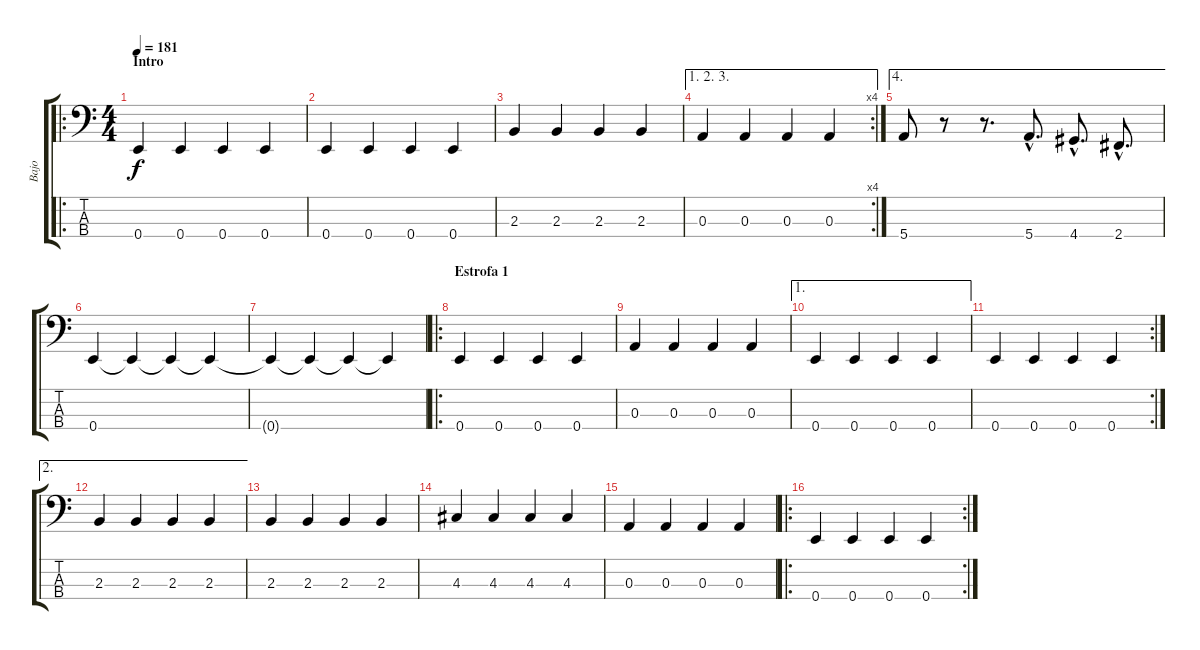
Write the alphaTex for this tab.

\track ("Bajo" "Bajo") {instrument electricbasspick}
\staff {score tabs}
\tuning (G2 D2 A1 E1) {hide}
\ro
\ts (4 4)
\section ("" "Intro")
\tempo 181
\clef f4
\ks c
0.4.4{dy f instrument electricbasspick} 0.4.4 0.4.4 0.4.4 |
0.4.4 0.4.4 0.4.4 0.4.4 |
2.3.4 2.3.4 2.3.4 2.3.4 |
\ae (1 2 3)
\rc 4
0.3.4 0.3.4 0.3.4 0.3.4 |
\ae 4
5.4.8 r.8 r.8{d} 5.4{hac}.8{d} 4.4{hac}.8{d} 2.4{hac}.8{d} |
0.4.4 0.4{t}.4 0.4{t}.4 0.4{t}.4 |
0.4{t}.4 0.4{t}.4 0.4{t}.4 0.4{t}.4 |
\ro
\section ("" "Estrofa 1")
0.4.4 0.4.4 0.4.4 0.4.4 |
0.3.4 0.3.4 0.3.4 0.3.4 |
\ae 1
0.4.4 0.4.4 0.4.4 0.4.4 |
\rc 2
0.4.4 0.4.4 0.4.4 0.4.4 |
\ae 2
2.3.4 2.3.4 2.3.4 2.3.4 |
2.3.4 2.3.4 2.3.4 2.3.4 |
4.3.4 4.3.4 4.3.4 4.3.4 |
0.3.4 0.3.4 0.3.4 0.3.4 |
\ro
\rc 2
0.4.4 0.4.4 0.4.4 0.4.4
